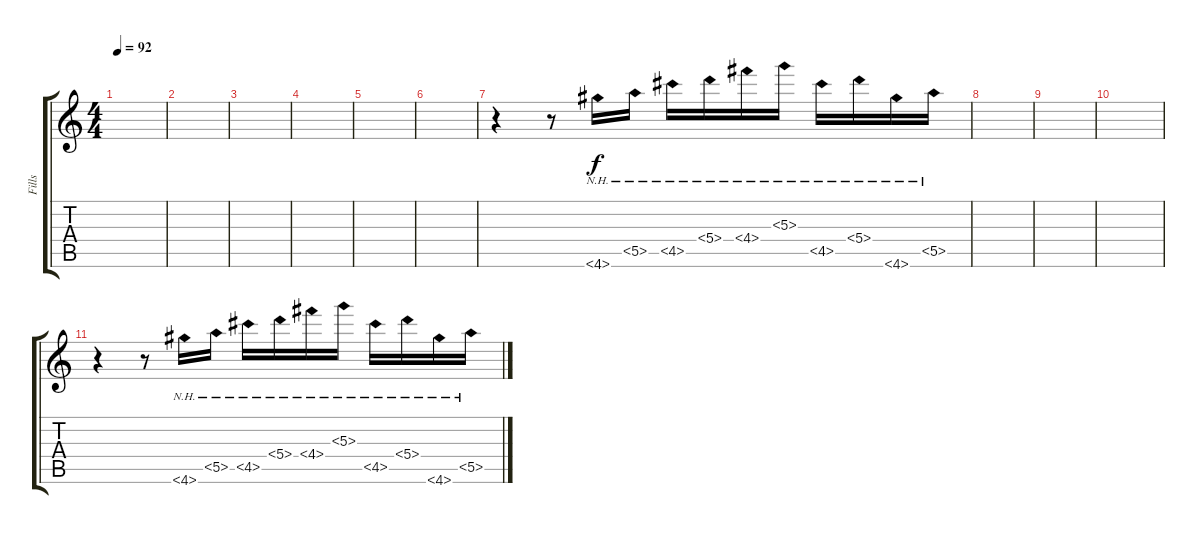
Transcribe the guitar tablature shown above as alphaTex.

\track ("Fills" "Fills") {instrument distortionguitar}
\staff {score tabs}
\tuning (E4 B3 G3 D3 A2 E2) {hide}
\ts (4 4)
\tempo 92
\clef g2
\ks c
|
|
|
|
|
|
r.4 r.8 4.6{nh}.16 5.5{nh}.16 4.5{nh}.16 5.4{nh}.16 4.4{nh}.16 5.3{nh}.16 4.5{nh}.16 5.4{nh}.16 4.6{nh}.16 5.5{nh}.16 |
|
|
|
r.4 r.8 4.6{nh}.16 5.5{nh}.16 4.5{nh}.16 5.4{nh}.16 4.4{nh}.16 5.3{nh}.16 4.5{nh}.16 5.4{nh}.16 4.6{nh}.16 5.5{nh}.16
